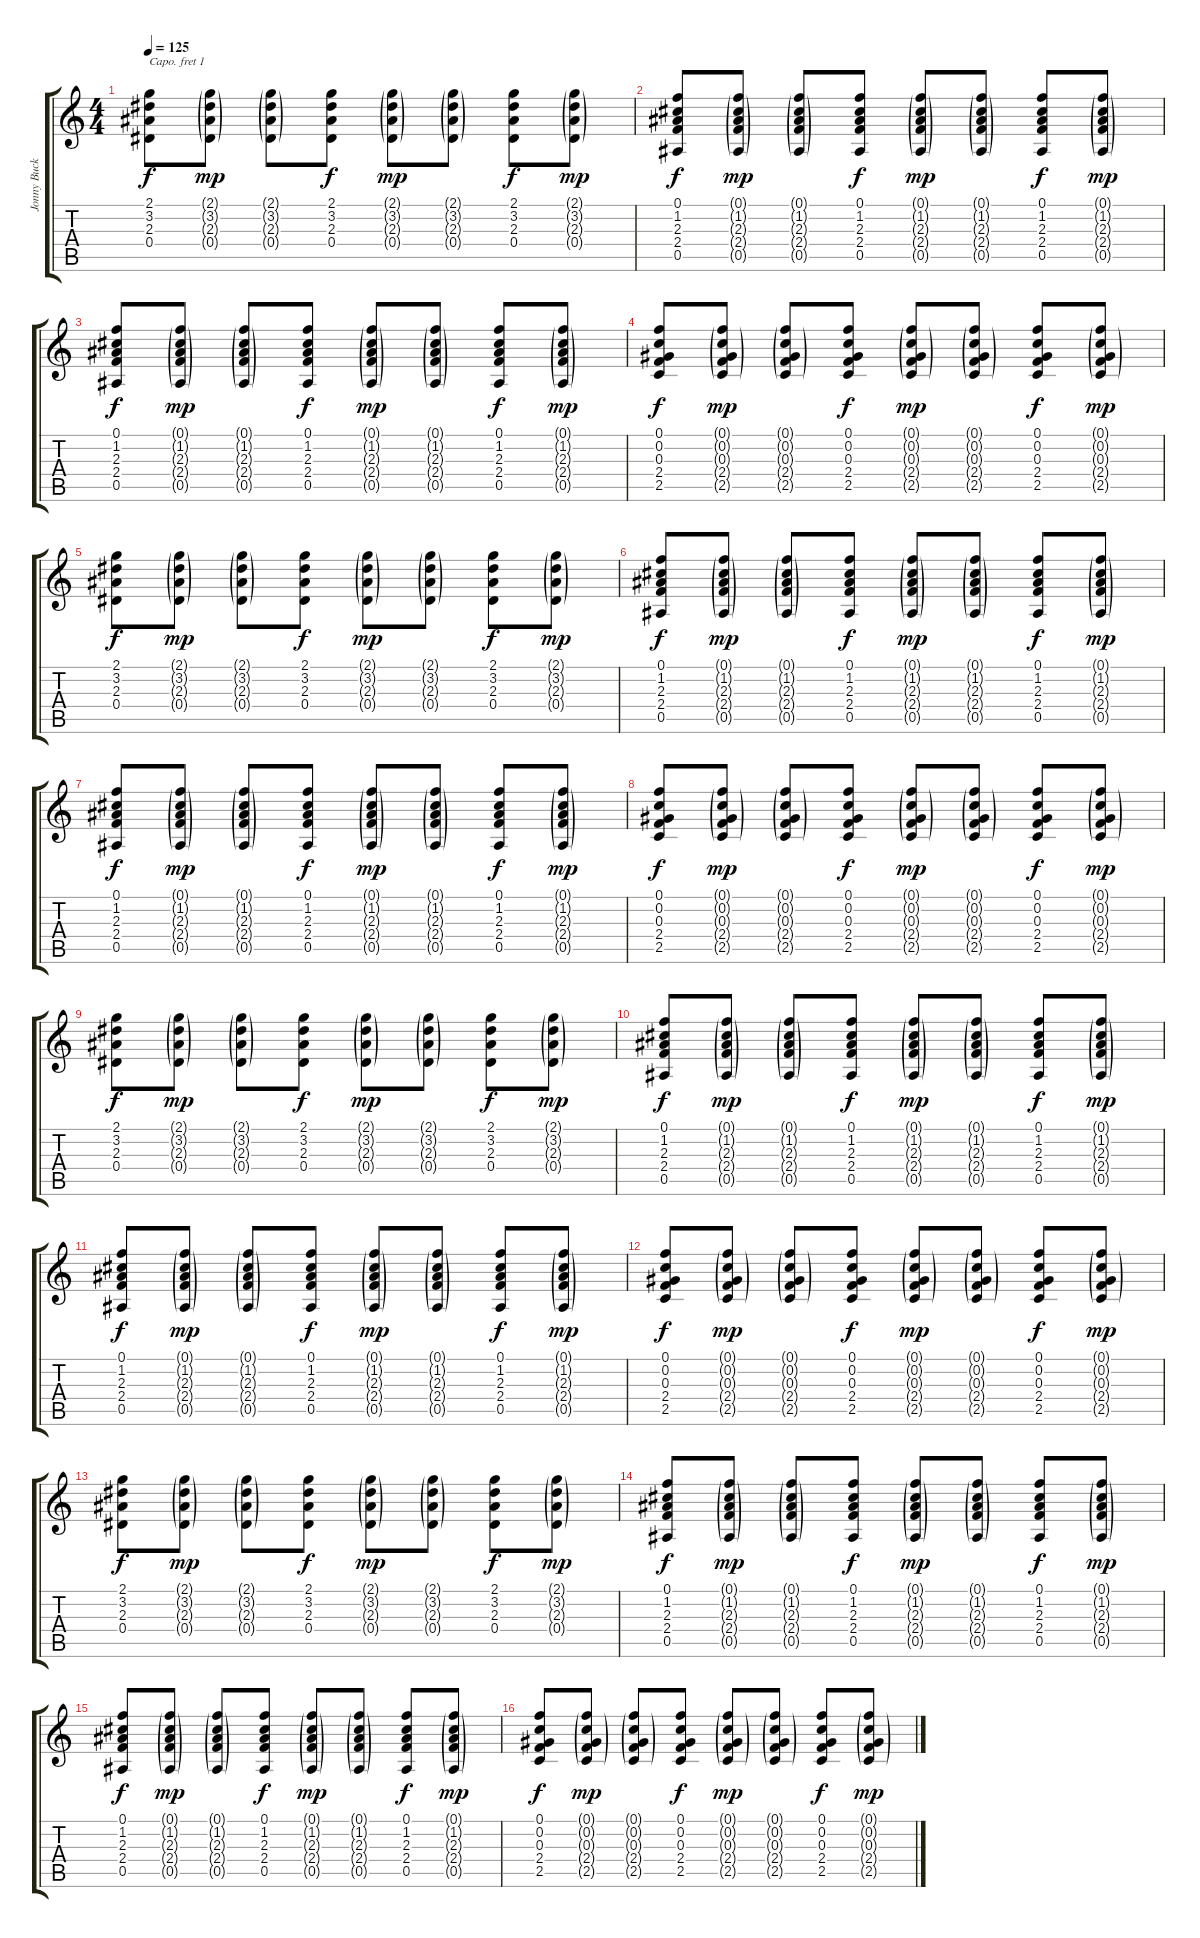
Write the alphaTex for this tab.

\track ("Jonny Buckland" "Jonny Buck") {instrument acousticguitarsteel}
\staff {score tabs}
\capo 1
\tuning (E4 B3 G3 D3 A2 E2) {hide}
\ts (4 4)
\tempo 125
\clef g2
\ks c
(2.1 3.2 2.3 0.4).8{dy f} (2.1{g} 3.2{g} 2.3{g} 0.4{g}).8{dy mp} (2.1{g} 3.2{g} 2.3{g} 0.4{g}).8 (2.1 3.2 2.3 0.4).8{dy f} (2.1{g} 3.2{g} 2.3{g} 0.4{g}).8{dy mp} (2.1{g} 3.2{g} 2.3{g} 0.4{g}).8 (2.1 3.2 2.3 0.4).8{dy f} (2.1{g} 3.2{g} 2.3{g} 0.4{g}).8{dy mp} |
(0.1 1.2 2.3 2.4 0.5).8{dy f} (0.1{g} 1.2{g} 2.3{g} 2.4{g} 0.5{g}).8{dy mp} (0.1{g} 1.2{g} 2.3{g} 2.4{g} 0.5{g}).8 (0.1 1.2 2.3 2.4 0.5).8{dy f} (0.1{g} 1.2{g} 2.3{g} 2.4{g} 0.5{g}).8{dy mp} (0.1{g} 1.2{g} 2.3{g} 2.4{g} 0.5{g}).8 (0.1 1.2 2.3 2.4 0.5).8{dy f} (0.1{g} 1.2{g} 2.3{g} 2.4{g} 0.5{g}).8{dy mp} |
(0.1 1.2 2.3 2.4 0.5).8{dy f} (0.1{g} 1.2{g} 2.3{g} 2.4{g} 0.5{g}).8{dy mp} (0.1{g} 1.2{g} 2.3{g} 2.4{g} 0.5{g}).8 (0.1 1.2 2.3 2.4 0.5).8{dy f} (0.1{g} 1.2{g} 2.3{g} 2.4{g} 0.5{g}).8{dy mp} (0.1{g} 1.2{g} 2.3{g} 2.4{g} 0.5{g}).8 (0.1 1.2 2.3 2.4 0.5).8{dy f} (0.1{g} 1.2{g} 2.3{g} 2.4{g} 0.5{g}).8{dy mp} |
(0.1 0.2 0.3 2.4 2.5).8{dy f} (0.1{g} 0.2{g} 0.3{g} 2.4{g} 2.5{g}).8{dy mp} (0.1{g} 0.2{g} 0.3{g} 2.4{g} 2.5{g}).8 (0.1 0.2 0.3 2.4 2.5).8{dy f} (0.1{g} 0.2{g} 0.3{g} 2.4{g} 2.5{g}).8{dy mp} (0.1{g} 0.2{g} 0.3{g} 2.4{g} 2.5{g}).8 (0.1 0.2 0.3 2.4 2.5).8{dy f} (0.1{g} 0.2{g} 0.3{g} 2.4{g} 2.5{g}).8{dy mp} |
(2.1 3.2 2.3 0.4).8{dy f} (2.1{g} 3.2{g} 2.3{g} 0.4{g}).8{dy mp} (2.1{g} 3.2{g} 2.3{g} 0.4{g}).8 (2.1 3.2 2.3 0.4).8{dy f} (2.1{g} 3.2{g} 2.3{g} 0.4{g}).8{dy mp} (2.1{g} 3.2{g} 2.3{g} 0.4{g}).8 (2.1 3.2 2.3 0.4).8{dy f} (2.1{g} 3.2{g} 2.3{g} 0.4{g}).8{dy mp} |
(0.1 1.2 2.3 2.4 0.5).8{dy f} (0.1{g} 1.2{g} 2.3{g} 2.4{g} 0.5{g}).8{dy mp} (0.1{g} 1.2{g} 2.3{g} 2.4{g} 0.5{g}).8 (0.1 1.2 2.3 2.4 0.5).8{dy f} (0.1{g} 1.2{g} 2.3{g} 2.4{g} 0.5{g}).8{dy mp} (0.1{g} 1.2{g} 2.3{g} 2.4{g} 0.5{g}).8 (0.1 1.2 2.3 2.4 0.5).8{dy f} (0.1{g} 1.2{g} 2.3{g} 2.4{g} 0.5{g}).8{dy mp} |
(0.1 1.2 2.3 2.4 0.5).8{dy f} (0.1{g} 1.2{g} 2.3{g} 2.4{g} 0.5{g}).8{dy mp} (0.1{g} 1.2{g} 2.3{g} 2.4{g} 0.5{g}).8 (0.1 1.2 2.3 2.4 0.5).8{dy f} (0.1{g} 1.2{g} 2.3{g} 2.4{g} 0.5{g}).8{dy mp} (0.1{g} 1.2{g} 2.3{g} 2.4{g} 0.5{g}).8 (0.1 1.2 2.3 2.4 0.5).8{dy f} (0.1{g} 1.2{g} 2.3{g} 2.4{g} 0.5{g}).8{dy mp} |
(0.1 0.2 0.3 2.4 2.5).8{dy f} (0.1{g} 0.2{g} 0.3{g} 2.4{g} 2.5{g}).8{dy mp} (0.1{g} 0.2{g} 0.3{g} 2.4{g} 2.5{g}).8 (0.1 0.2 0.3 2.4 2.5).8{dy f} (0.1{g} 0.2{g} 0.3{g} 2.4{g} 2.5{g}).8{dy mp} (0.1{g} 0.2{g} 0.3{g} 2.4{g} 2.5{g}).8 (0.1 0.2 0.3 2.4 2.5).8{dy f} (0.1{g} 0.2{g} 0.3{g} 2.4{g} 2.5{g}).8{dy mp} |
(2.1 3.2 2.3 0.4).8{dy f} (2.1{g} 3.2{g} 2.3{g} 0.4{g}).8{dy mp} (2.1{g} 3.2{g} 2.3{g} 0.4{g}).8 (2.1 3.2 2.3 0.4).8{dy f} (2.1{g} 3.2{g} 2.3{g} 0.4{g}).8{dy mp} (2.1{g} 3.2{g} 2.3{g} 0.4{g}).8 (2.1 3.2 2.3 0.4).8{dy f} (2.1{g} 3.2{g} 2.3{g} 0.4{g}).8{dy mp} |
(0.1 1.2 2.3 2.4 0.5).8{dy f} (0.1{g} 1.2{g} 2.3{g} 2.4{g} 0.5{g}).8{dy mp} (0.1{g} 1.2{g} 2.3{g} 2.4{g} 0.5{g}).8 (0.1 1.2 2.3 2.4 0.5).8{dy f} (0.1{g} 1.2{g} 2.3{g} 2.4{g} 0.5{g}).8{dy mp} (0.1{g} 1.2{g} 2.3{g} 2.4{g} 0.5{g}).8 (0.1 1.2 2.3 2.4 0.5).8{dy f} (0.1{g} 1.2{g} 2.3{g} 2.4{g} 0.5{g}).8{dy mp} |
(0.1 1.2 2.3 2.4 0.5).8{dy f} (0.1{g} 1.2{g} 2.3{g} 2.4{g} 0.5{g}).8{dy mp} (0.1{g} 1.2{g} 2.3{g} 2.4{g} 0.5{g}).8 (0.1 1.2 2.3 2.4 0.5).8{dy f} (0.1{g} 1.2{g} 2.3{g} 2.4{g} 0.5{g}).8{dy mp} (0.1{g} 1.2{g} 2.3{g} 2.4{g} 0.5{g}).8 (0.1 1.2 2.3 2.4 0.5).8{dy f} (0.1{g} 1.2{g} 2.3{g} 2.4{g} 0.5{g}).8{dy mp} |
(0.1 0.2 0.3 2.4 2.5).8{dy f} (0.1{g} 0.2{g} 0.3{g} 2.4{g} 2.5{g}).8{dy mp} (0.1{g} 0.2{g} 0.3{g} 2.4{g} 2.5{g}).8 (0.1 0.2 0.3 2.4 2.5).8{dy f} (0.1{g} 0.2{g} 0.3{g} 2.4{g} 2.5{g}).8{dy mp} (0.1{g} 0.2{g} 0.3{g} 2.4{g} 2.5{g}).8 (0.1 0.2 0.3 2.4 2.5).8{dy f} (0.1{g} 0.2{g} 0.3{g} 2.4{g} 2.5{g}).8{dy mp} |
(2.1 3.2 2.3 0.4).8{dy f} (2.1{g} 3.2{g} 2.3{g} 0.4{g}).8{dy mp} (2.1{g} 3.2{g} 2.3{g} 0.4{g}).8 (2.1 3.2 2.3 0.4).8{dy f} (2.1{g} 3.2{g} 2.3{g} 0.4{g}).8{dy mp} (2.1{g} 3.2{g} 2.3{g} 0.4{g}).8 (2.1 3.2 2.3 0.4).8{dy f} (2.1{g} 3.2{g} 2.3{g} 0.4{g}).8{dy mp} |
(0.1 1.2 2.3 2.4 0.5).8{dy f} (0.1{g} 1.2{g} 2.3{g} 2.4{g} 0.5{g}).8{dy mp} (0.1{g} 1.2{g} 2.3{g} 2.4{g} 0.5{g}).8 (0.1 1.2 2.3 2.4 0.5).8{dy f} (0.1{g} 1.2{g} 2.3{g} 2.4{g} 0.5{g}).8{dy mp} (0.1{g} 1.2{g} 2.3{g} 2.4{g} 0.5{g}).8 (0.1 1.2 2.3 2.4 0.5).8{dy f} (0.1{g} 1.2{g} 2.3{g} 2.4{g} 0.5{g}).8{dy mp} |
(0.1 1.2 2.3 2.4 0.5).8{dy f} (0.1{g} 1.2{g} 2.3{g} 2.4{g} 0.5{g}).8{dy mp} (0.1{g} 1.2{g} 2.3{g} 2.4{g} 0.5{g}).8 (0.1 1.2 2.3 2.4 0.5).8{dy f} (0.1{g} 1.2{g} 2.3{g} 2.4{g} 0.5{g}).8{dy mp} (0.1{g} 1.2{g} 2.3{g} 2.4{g} 0.5{g}).8 (0.1 1.2 2.3 2.4 0.5).8{dy f} (0.1{g} 1.2{g} 2.3{g} 2.4{g} 0.5{g}).8{dy mp} |
(0.1 0.2 0.3 2.4 2.5).8{dy f} (0.1{g} 0.2{g} 0.3{g} 2.4{g} 2.5{g}).8{dy mp} (0.1{g} 0.2{g} 0.3{g} 2.4{g} 2.5{g}).8 (0.1 0.2 0.3 2.4 2.5).8{dy f} (0.1{g} 0.2{g} 0.3{g} 2.4{g} 2.5{g}).8{dy mp} (0.1{g} 0.2{g} 0.3{g} 2.4{g} 2.5{g}).8 (0.1 0.2 0.3 2.4 2.5).8{dy f} (0.1{g} 0.2{g} 0.3{g} 2.4{g} 2.5{g}).8{dy mp}
